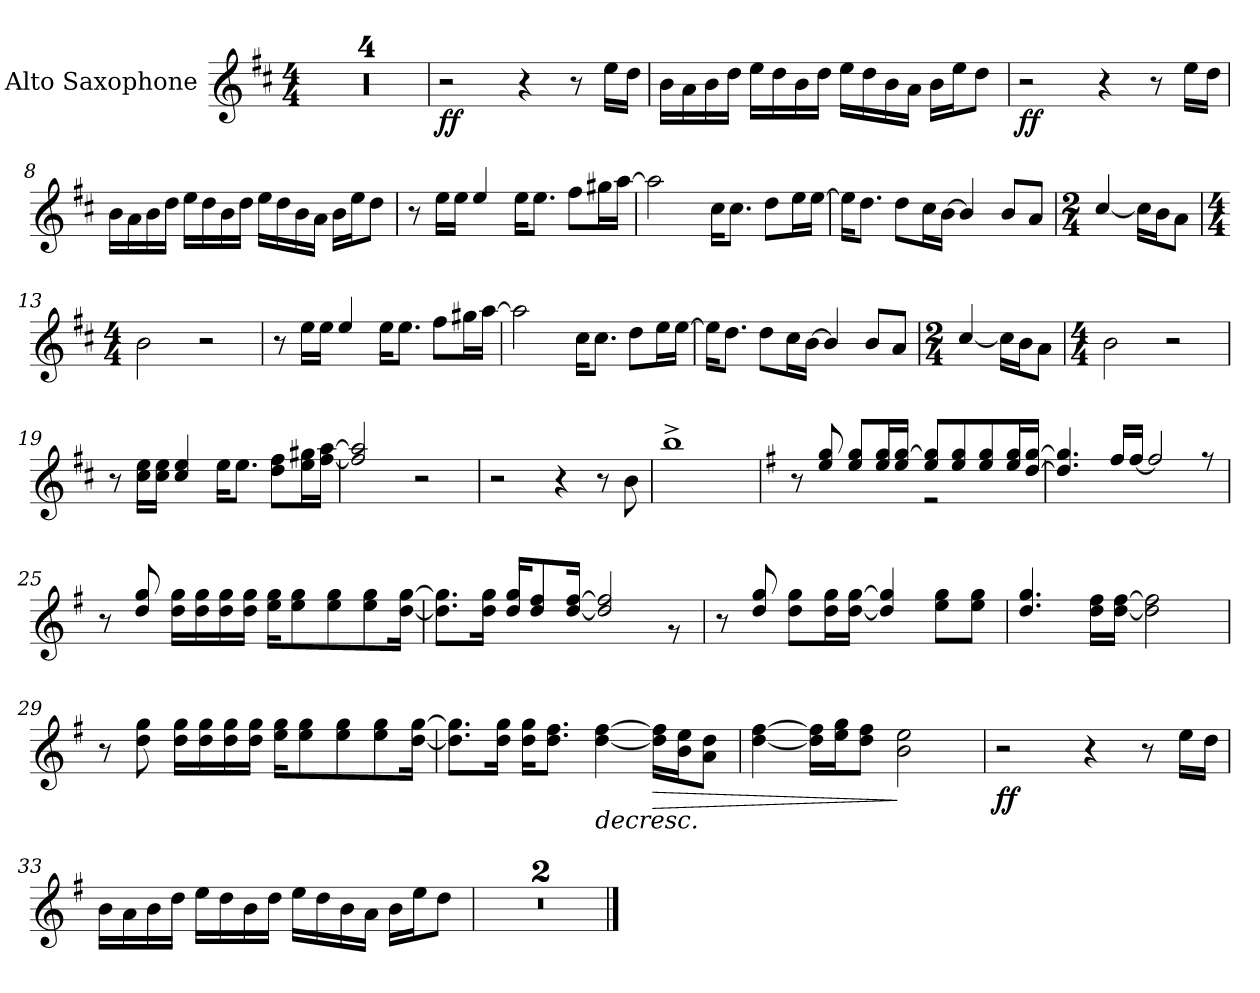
**kern	**dynam
*part1	*part1
*staff1	*staff1
*I"Alto Saxophone	*
*I'A. Sax.	*
*clefG2	*
*ITrd5c9	*
*k[b-]	*
*M4/4	*
=1	=1
1r	.
=2	=2
1r	.
=3	=3
1r	.
=4	=4
1r	.
=5	=5
!	!LO:DY:b
2r	ff
4r	.
8r	.
16g\LL	.
16f\JJ	.
=6	=6
16d\LL	.
16c\	.
16d\	.
16f\JJ	.
16g\LL	.
16f\	.
16d\	.
16f\JJ	.
16g\LL	.
16f\	.
16d\	.
16c\JJ	.
16d\LL	.
16g\J	.
8f\J	.
=7	=7
!	!LO:DY:b
2r	ff
4r	.
8r	.
16g\LL	.
16f\JJ	.
=8	=8
16d\LL	.
16c\	.
16d\	.
16f\JJ	.
16g\LL	.
16f\	.
16d\	.
16f\JJ	.
16g\LL	.
16f\	.
16d\	.
16c\JJ	.
16d\LL	.
16g\J	.
8f\J	.
!!LO:LB:g=z
=9	=9
8r	.
16g\LL	.
16g\JJ	.
4g/	.
16g\KL	.
8.g\J	.
8a\L	.
16bn\L	.
[16cc\JJ	.
=10	=10
2cc\]	.
16e\KL	.
8.e\J	.
8f\L	.
16g\L	.
[16g\JJ	.
=11	=11
16g\KL]	.
8.f\J	.
8f\L	.
16e\L	.
[16d\JJ	.
4d/]	.
8d/L	.
8c/J	.
=12	=12
*M2/4	*
[4e/	.
16e\LL]	.
16d\J	.
8c\J	.
=13	=13
*M4/4	*
2d\	.
2r	.
!!LO:LB:g=z
=14	=14
8r	.
16g\LL	.
16g\JJ	.
4g/	.
16g\KL	.
8.g\J	.
8a\L	.
16bn\L	.
[16cc\JJ	.
=15	=15
2cc\]	.
16e\KL	.
8.e\J	.
8f\L	.
16g\L	.
[16g\JJ	.
=16	=16
16g\KL]	.
8.f\J	.
8f\L	.
16e\L	.
[16d\JJ	.
4d/]	.
8d/L	.
8c/J	.
=17	=17
*M2/4	*
[4e/	.
16e\LL]	.
16d\J	.
8c\J	.
=18	=18
*M4/4	*
2d\	.
2r	.
!!LO:LB:g=z
=19	=19
8r	.
16e\ 16g\LL	.
16e\ 16g\JJ	.
4e/ 4g/	.
16g\KL	.
8.g\J	.
8f\ 8a\L	.
16g\ 16bn\L	.
[16a\ [16cc\JJ	.
=20	=20
2a/] 2cc/]	.
2r	.
=21	=21
2r	.
4r	.
8r	.
8d\	.
=22	=22
1dd^	.
=23	=23
*k[b-e-]	*
*^	*
8r	2ryy	.
8g/ 8b-/	.	.
8g/ 8b-/L	.	.
16g/ 16b-/L	.	.
16g/ [16b-/JJ	.	.
8g/ 8b-/]L	2r	.
8g/ 8b-/	.	.
8g/ 8b-/	.	.
16g/ 16b-/L	.	.
[16f/ [16b-/JJ	.	.
=24	=24	=24
4.f/] 4.b-/]	2..ryy	.
16a/LL	.	.
[16a/JJ	.	.
2a/]	.	.
.	8rff	.
*v	*v	*
!!LO:LB:g=z
=25	=25
8r	.
8f/ 8b-/	.
16f\ 16b-\LL	.
16f\ 16b-\	.
16f\ 16b-\	.
16f\ 16b-\JJ	.
16g\ 16b-\KL	.
8g\ 8b-\	.
8g\ 8b-\	.
8g\ 8b-\	.
[16f\ [16b-\Jk	.
=26	=26
*^	*
8.f\] 8.b-\]L	2..ryy	.
16f\ 16b-\Jk	.	.
16f/ 16b-/KL	.	.
8f/ 8a/	.	.
[16f/ [16a/Jk	.	.
2f/] 2a/]	.	.
.	8r	.
*v	*v	*
=27	=27
8r	.
8f/ 8b-/	.
8f\ 8b-\L	.
16f\ 16b-\L	.
[16f\ [16b-\JJ	.
4f/] 4b-/]	.
8g\ 8b-\L	.
8g\ 8b-\J	.
=28	=28
4.f/ 4.b-/	.
16f\ 16a\LL	.
[16f\ [16a\JJ	.
2f\] 2a\]	.
=29	=29
8r	.
8f\ 8b-\	.
16f\ 16b-\LL	.
16f\ 16b-\	.
16f\ 16b-\	.
16f\ 16b-\JJ	.
16g\ 16b-\KL	.
8g\ 8b-\	.
8g\ 8b-\	.
8g\ 8b-\	.
[16f\ [16b-\Jk	.
!!LO:LB:g=z
=30	=30
8.f\] 8.b-\]L	.
16f\ 16b-\Jk	.
16f\ 16b-\KL	.
8.f\ 8.a\J	.
!	!LO:HP:b
[4f\ [4a\	>
!	!LO:HP:b
16f\] 16a\]LL	>
16d\ 16g\J	.
8c\ 8f\J	.
=31	=31
[4f\ [4a\	.
16f\] 16a\]LL	.
16g\ 16b-\J	.
8f\ 8a\J	.
!	!LO:DY:n=1:b
!	!LO:DY:n=2:b
2d\ 2g\	] ] mf mf
=32	=32
!	!LO:DY:b
2r	ff
4r	.
8r	.
16g\LL	.
16f\JJ	.
=33	=33
16d\LL	.
16c\	.
16d\	.
16f\JJ	.
16g\LL	.
16f\	.
16d\	.
16f\JJ	.
16g\LL	.
16f\	.
16d\	.
16c\JJ	.
16d\LL	.
16g\J	.
8f\J	.
=34	=34
1r	.
=35	=35
1r	.
==	==
*-	*-
